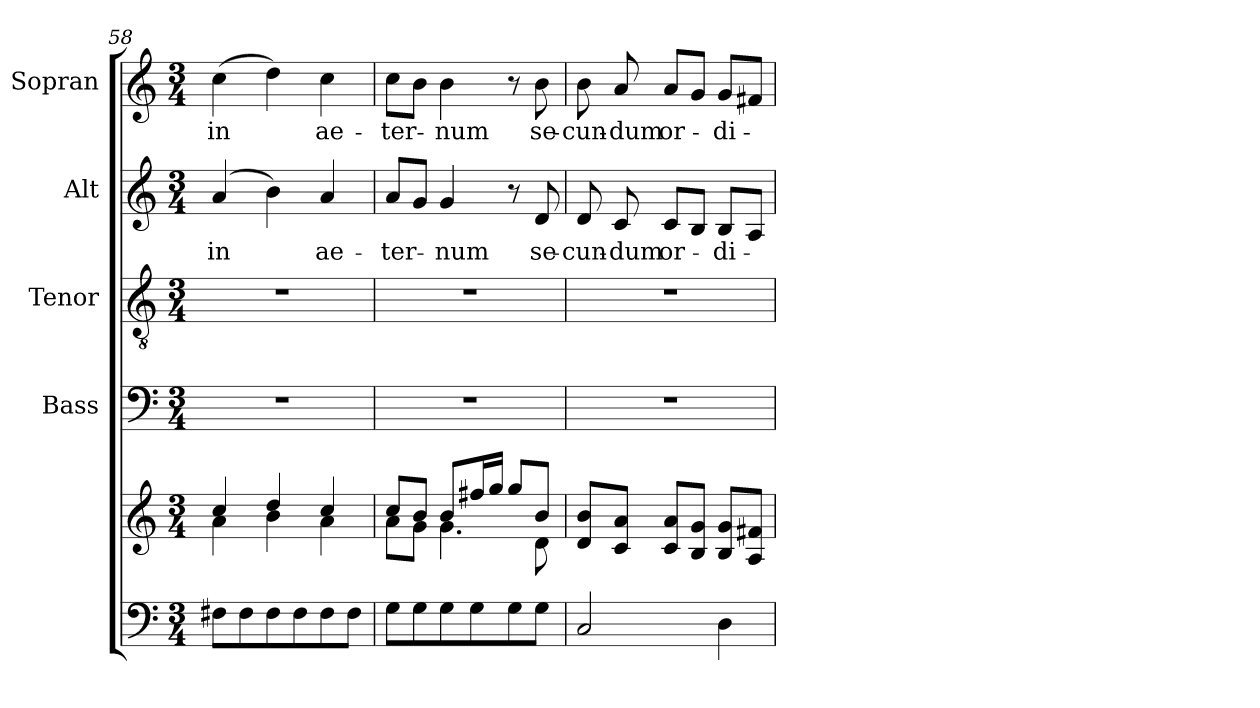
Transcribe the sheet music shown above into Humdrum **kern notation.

**kern	**kern	**kern	**kern	**kern	**text	**kern	**text
*part5	*part5	*part4	*part3	*part2	*part2	*part1	*part1
*staff6	*staff5	*staff4	*staff3	*staff2	*staff2	*staff1	*staff1
*	*	*I"Bass	*I"Tenor	*I"Alt	*	*I"Sopran	*
*	*	*I'B.	*I'T.	*I'A.	*	*I'S.	*
*clefF4	*clefG2	*clefF4	*clefGv2	*clefG2	*	*clefG2	*
*k[]	*k[]	*k[]	*k[]	*k[]	*	*k[]	*
*C:	*C:	*C:	*C:	*C:	*	*C:	*
*M3/4	*M3/4	*M3/4	*M3/4	*M3/4	*	*M3/4	*
=58	=58	=58	=58	=58	=58	=58	=58
*	*^	*	*	*	*	*	*
!	!	!	!	!	!	!LO:LY:b	!	!LO:LY:b
8F#X\L	4cc/	4a\	2.r	2.r	(4a/	in	(>4cc\	in
8F#\	.	.	.	.	.	.	.	.
8F#\	4dd/	4b\	.	.	4b\)	.	4dd\)	.
8F#\	.	.	.	.	.	.	.	.
!	!	!	!	!	!	!LO:LY:b	!	!LO:LY:b
8F#\	4cc/	4a\	.	.	4a/	ae-	4cc\	ae-
8F#\J	.	.	.	.	.	.	.	.
=59	=59	=59	=59	=59	=59	=59	=59	=59
!	!	!	!	!	!	!LO:LY:b	!	!LO:LY:b
8G\L	8cc/L	8a\L	2.r	2.r	8a/L	-ter-	8cc\L	-ter-
8G\	8b/J	8g\J	.	.	8g/J	.	8b\J	.
!	!	!	!	!	!	!LO:LY:b	!	!LO:LY:b
8G\	8b/L	4.g\	.	.	4g/	-num	4b\	-num
8G\	16ff#X/L	.	.	.	.	.	.	.
.	16gg/JJ	.	.	.	.	.	.	.
8G\	8gg/L	.	.	.	8r	.	8r	.
!	!	!	!	!	!	!LO:LY:b	!	!LO:LY:b
8G\J	8b/J	8d\	.	.	8d/	se-	8b\	se-
=60	=60	=60	=60	=60	=60	=60	=60	=60
!	!	!	!	!	!	!LO:LY:b	!	!LO:LY:b
*	*v	*v	*	*	*	*	*	*
2C/	8d/ 8b/L	2.r	2.r	8d/	-cun-	8b\	-cun-
!	!	!	!	!	!LO:LY:b	!	!LO:LY:b
.	8c/ 8a/J	.	.	8c/	-dum	8a/	-dum
!	!	!	!	!	!LO:LY:b	!	!LO:LY:b
.	8c/ 8a/L	.	.	8c/L	or-	8a/L	or-
.	8B/ 8g/J	.	.	8B/J	.	8g/J	.
!	!	!	!	!	!LO:LY:b	!	!LO:LY:b
4D\	8B/ 8g/L	.	.	8B/L	-di-	8g/L	-di-
.	8A/ 8f#X/J	.	.	8A/J	.	8f#X/J	.
=	=	=	=	=	=	=	=
*-	*-	*-	*-	*-	*-	*-	*-
